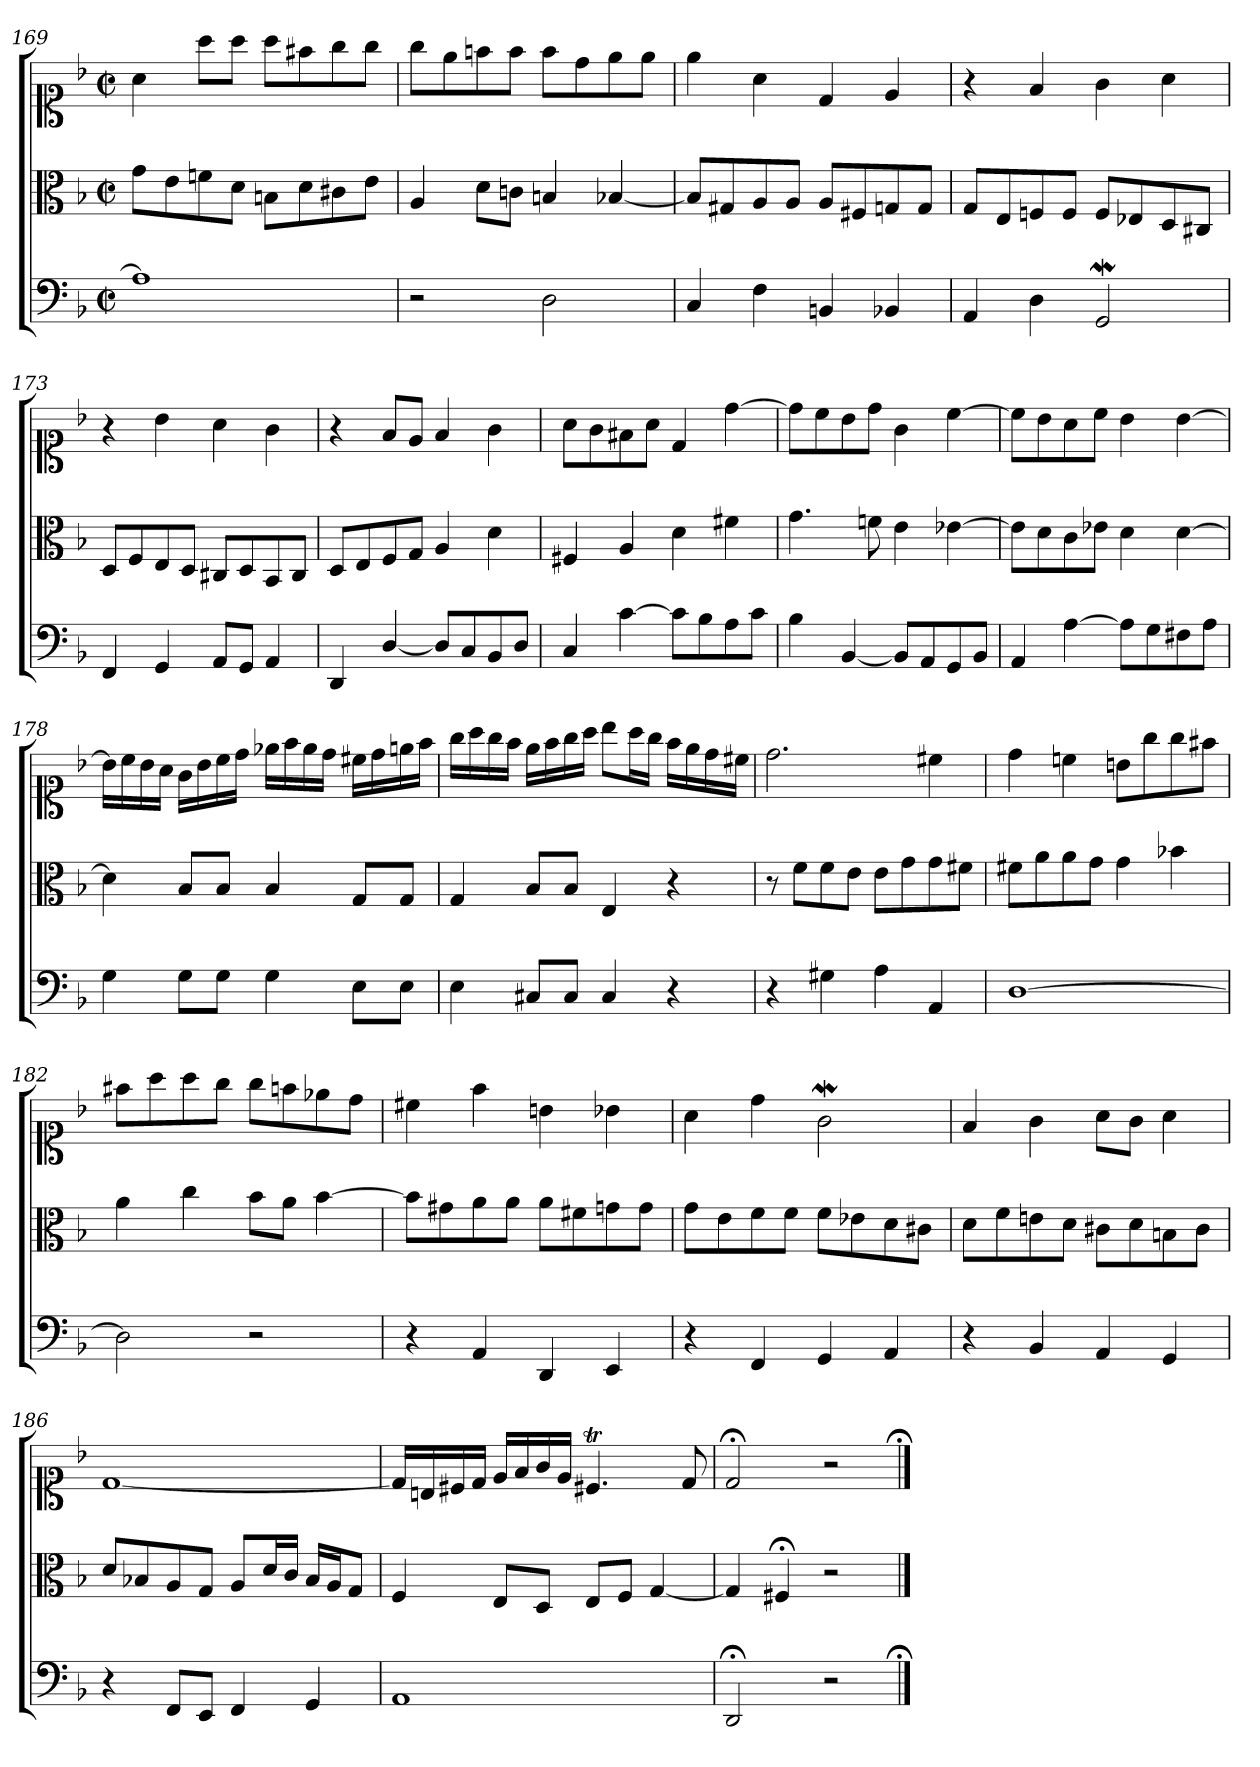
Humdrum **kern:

**kern	**kern	**kern
*part3	*part2	*part1
*staff3	*staff2	*staff1
*clefF4	*clefC3	*clefC1
*k[b-]	*k[b-]	*k[b-]
*d:	*d:	*d:
*M2/2	*M2/2	*M2/2
*met(c|)	*met(c|)	*met(c|)
=169	=169	=169
1A]	8gL	4a
.	8e	.
.	8fn	8aaL
.	8dJ	8aaJ
.	8BnL	8aaL
.	8d	8ff#X
.	8c#X	8gg
.	8eJ	8ggJ
=170	=170	=170
2r	4A	8ggL
.	.	8ee
.	8dL	8ffn
.	8cnJ	8ffJ
2D	4Bn	8ffL
.	.	8dd
.	[4B-X	8ee
.	.	8eeJ
=171	=171	=171
4C	8B-L]	4ee
.	8G#X	.
4F	8A	4a
.	8AJ	.
4BBn	8AL	4d
.	8F#X	.
4BB-X	8Gn	4e
.	8GJ	.
=172	=172	=172
4AA	8GL	4r
.	8E	.
4D	8Fn	4f
.	8FJ	.
2GGW	8FL	4g
.	8E-X	.
.	8D	4a
.	8C#XJ	.
=173	=173	=173
4FF	8DL	4r
.	8F	.
4GG	8E	4b-
.	8DJ	.
8AAL	8C#XL	4a
8GGJ	8D	.
4AA	8BB-	4g
.	8C#J	.
=174	=174	=174
4DD	8DL	4r
.	8E	.
[4D/	8F	8fL
.	8GJ	8eJ
8DL]	4A	4f
8C	.	.
8BB-	4d	4g
8DJ	.	.
=175	=175	=175
4C	4F#X	8aL
.	.	8g
[4c	4A	8f#X
.	.	8aJ
8cL]	4d	4d
8B-	.	.
8A	4f#X	[4dd
8cJ	.	.
=176	=176	=176
4B-	4.g	8ddL]
.	.	8cc
[4BB-	.	8b-
.	8fn	8ddJ
8BB-L]	4e	4g
8AA	.	.
8GG	[4e-X	[4cc
8BB-J	.	.
=177	=177	=177
4AA	8e-L]	8ccL]
.	8d	8b-
[4A	8c	8a
.	8e-XJ	8ccJ
8AL]	4d	4b-
8G	.	.
8F#X	[4d	[4b-
8AJ	.	.
=178	=178	=178
4G	4d]	16b-LL]
.	.	16cc
.	.	16b-
.	.	16aJJ
8GL	8B-L	16gLL
.	.	16b-
8GJ	8B-J	16cc
.	.	16ddJJ
4G	4B-	16ee-XLL
.	.	16ff
.	.	16ee-
.	.	16ddJJ
8EL	8GL	16cc#XLL
.	.	16dd
8EJ	8GJ	16een
.	.	16ffJJ
=179	=179	=179
4E	4G	16ggLL
.	.	16aa
.	.	16gg
.	.	16ffJJ
8C#XL	8B-L	16eeLL
.	.	16ff
8C#J	8B-J	16gg
.	.	16aaJJ
4C#	4E	8bb-L
.	.	16aaL
.	.	16ggJJ
4r	4r	16ffLL
.	.	16ee
.	.	16dd
.	.	16cc#XJJ
=180	=180	=180
4r	8r	2.dd
.	8fL	.
4G#X	8f	.
.	8eJ	.
4A	8eL	.
.	8g	.
4AA	8g	4cc#X
.	8f#XJ	.
=181	=181	=181
[1D	8f#XL	4dd
.	8a	.
.	8a	4ccn
.	8gJ	.
.	4g	8bnL
.	.	8gg
.	4b-X	8gg
.	.	8ff#XJ
=182	=182	=182
2D]	4a	8ff#XL
.	.	8aa
.	4cc	8aa
.	.	8ggJ
2r	8b-L	8ggL
.	8aJ	8ffn
.	[4b-	8ee-X
.	.	8ddJ
=183	=183	=183
4r	8b-L]	4cc#X
.	8g#X	.
4AA	8a	4ff
.	8aJ	.
4DD	8aL	4bn
.	8f#X	.
4EE	8gn	4b-X
.	8gJ	.
=184	=184	=184
4r	8gL	4a
.	8e	.
4FF	8f	4dd
.	8fJ	.
4GG	8fL	2gW
.	8e-X	.
4AA	8d	.
.	8c#XJ	.
=185	=185	=185
4r	8dL	4f
.	8f	.
4BB-	8en	4g
.	8dJ	.
4AA	8c#XL	8aL
.	8d	8gJ
4GG	8Bn	4a
.	8c#J	.
=186	=186	=186
4r	8dL	[1d
.	8B-X	.
8FFL	8A	.
8EEJ	8GJ	.
4FF	8AL	.
.	16dL	.
.	16cJJ	.
4GG	16B-LL	.
.	16AJ	.
.	8GJ	.
=187	=187	=187
1AA	4F	16dLL]
.	.	16Bn
.	.	16c#X
.	.	16dJJ
.	8EL	16eLL
.	.	16f
.	8DJ	16g
.	.	16eJJ
.	8EL	4.c#Xt
.	8FJ	.
.	[4G	.
.	.	8d
=188	=188	=188
2DD;<	4G]	2d;<
.	4F#X;<	.
2r	2r	2r
==;	==	==;
*-	*-	*-
